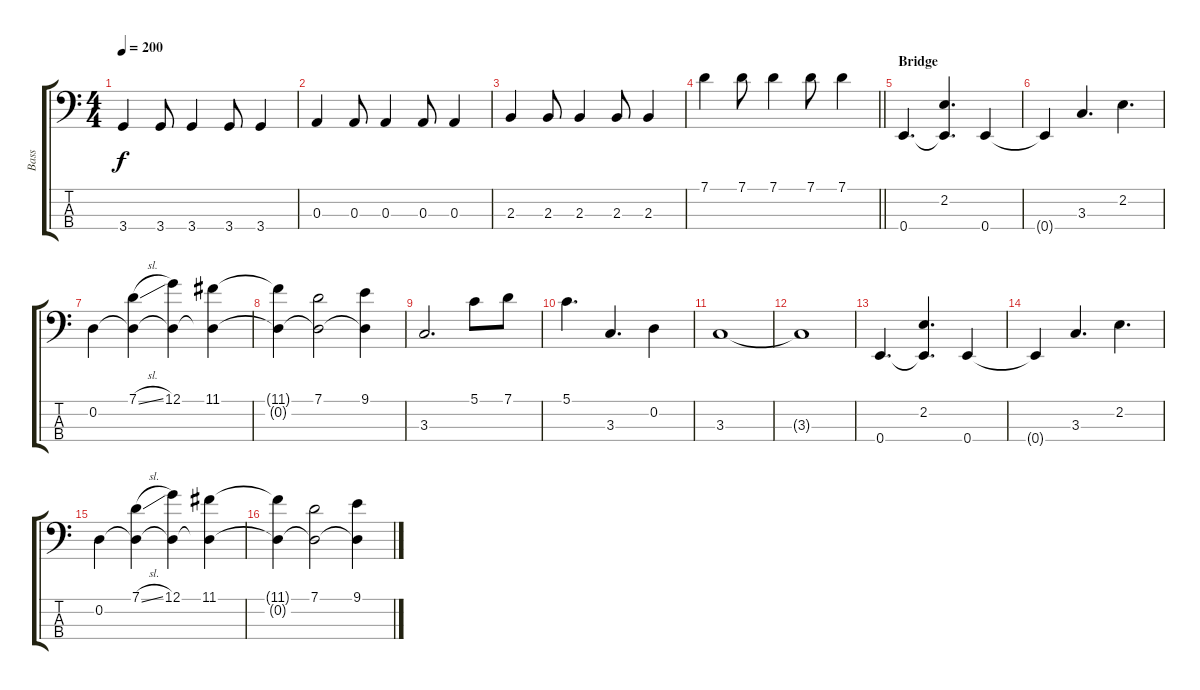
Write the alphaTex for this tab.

\track ("Bass" "Bass") {instrument electricbasspick}
\staff {score tabs}
\tuning (G2 D2 A1 E1) {hide}
\ts (4 4)
\tempo 200
\clef f4
\ks c
3.4.4{dy f} 3.4.8 3.4.4 3.4.8 3.4.4 |
0.3.4 0.3.8 0.3.4 0.3.8 0.3.4 |
2.3.4 2.3.8 2.3.4 2.3.8 2.3.4 |
\barLineRight lightlight
7.1.4 7.1.8 7.1.4 7.1.8 7.1.4 |
\section ("" "Bridge")
0.4.4{d} (2.2 0.4{t}).4{d} 0.4.4 |
0.4{t}.4 3.3.4{d} 2.2.4{d} |
0.2.4 (7.1{sl} 0.2{t}).4 (12.1 0.2{t}).4 (11.1 0.2{t}).4 |
(11.1{t} 0.2{t}).4 (7.1 0.2{t}).2 (9.1 0.2{t}).4 |
3.3.2{d} 5.1.8 7.1.8 |
5.1.4{d} 3.3.4{d} 0.2.4 |
3.3.1 |
3.3{t}.1 |
0.4.4{d} (2.2 0.4{t}).4{d} 0.4.4 |
0.4{t}.4 3.3.4{d} 2.2.4{d} |
0.2.4 (7.1{sl} 0.2{t}).4 (12.1 0.2{t}).4 (11.1 0.2{t}).4 |
(11.1{t} 0.2{t}).4 (7.1 0.2{t}).2 (9.1 0.2{t}).4
